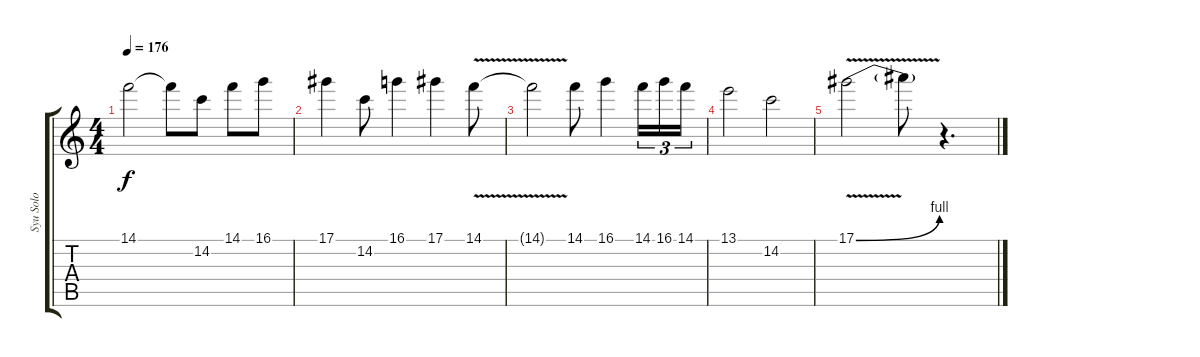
\track ("Syu Solo" "Syu Solo") {instrument overdrivenguitar}
\staff {score tabs}
\tuning (Eb4 Bb3 Gb3 Db3 Ab2 Eb2) {hide}
\ts (4 4)
\tempo 176
\clef g2
\ks c
14.1{t}.2{dy f} 14.1{t}.8 14.2.8 14.1.8 16.1.8 |
17.1.4 14.2.8 16.1.4 17.1.4 14.1{v}.8 |
14.1{t}.2 14.1.8 16.1.4 14.1.16{tu (3 2)} 16.1.16{tu (3 2)} 14.1.16{tu (3 2)} |
13.1.2 14.2.2 |
17.1{be (bend 0 0 60 4) v}.2 17.1{t}.8 r.4{d}
